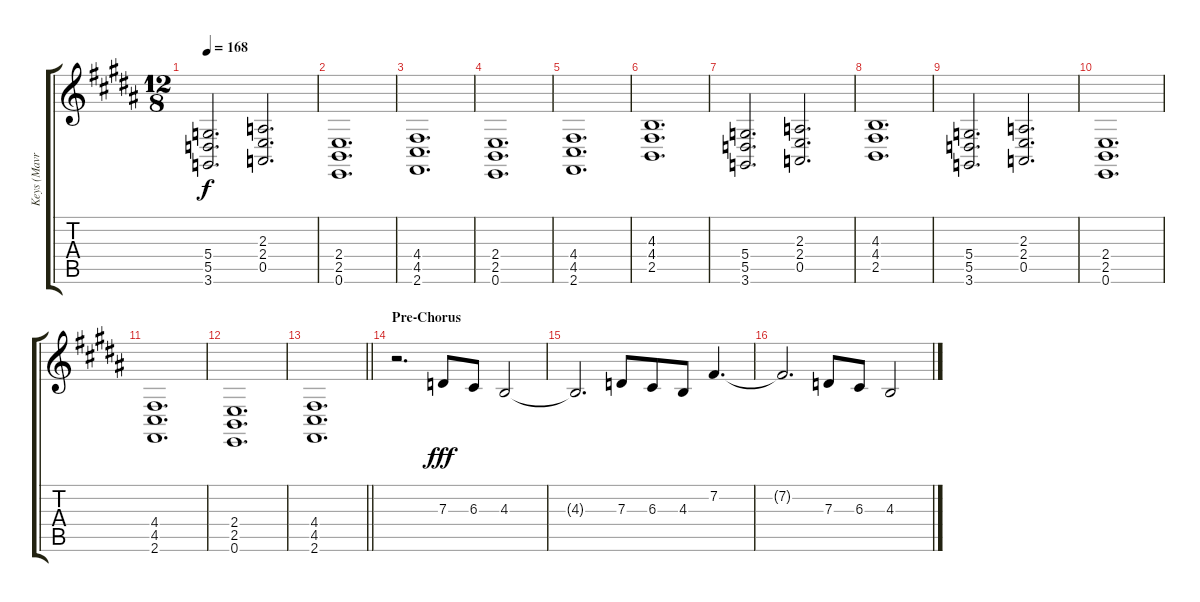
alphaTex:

\track ("Keys (Mavrin)" "Keys (Mavr") {instrument stringensemble1}
\staff {score tabs}
\tuning (E4 B3 G3 D3 A2 E2) {hide}
\ts (12 8)
\tempo 168
\clef g2
\ks b
(5.4 5.5 3.6).2{d dy f} (2.3 2.4 0.5).2{d} |
(2.4 2.5 0.6).1{d} |
(4.4 4.5 2.6).1{d} |
(2.4 2.5 0.6).1{d} |
(4.4 4.5 2.6).1{d} |
(4.3 4.4 2.5).1{d} |
(5.4 5.5 3.6).2{d} (2.3 2.4 0.5).2{d} |
(4.3 4.4 2.5).1{d} |
(5.4 5.5 3.6).2{d} (2.3 2.4 0.5).2{d} |
(2.4 2.5 0.6).1{d} |
(4.4 4.5 2.6).1{d} |
(2.4 2.5 0.6).1{d} |
\barLineRight lightlight
(4.4 4.5 2.6).1{d} |
\section ("" "Pre-Chorus")
r.2{d} 7.3.8{dy fff} 6.3.8 4.3.2 |
4.3{t}.2{d} 7.3.8 6.3.8 4.3.8 7.2.4{d} |
7.2{t}.2{d} 7.3.8 6.3.8 4.3.2
